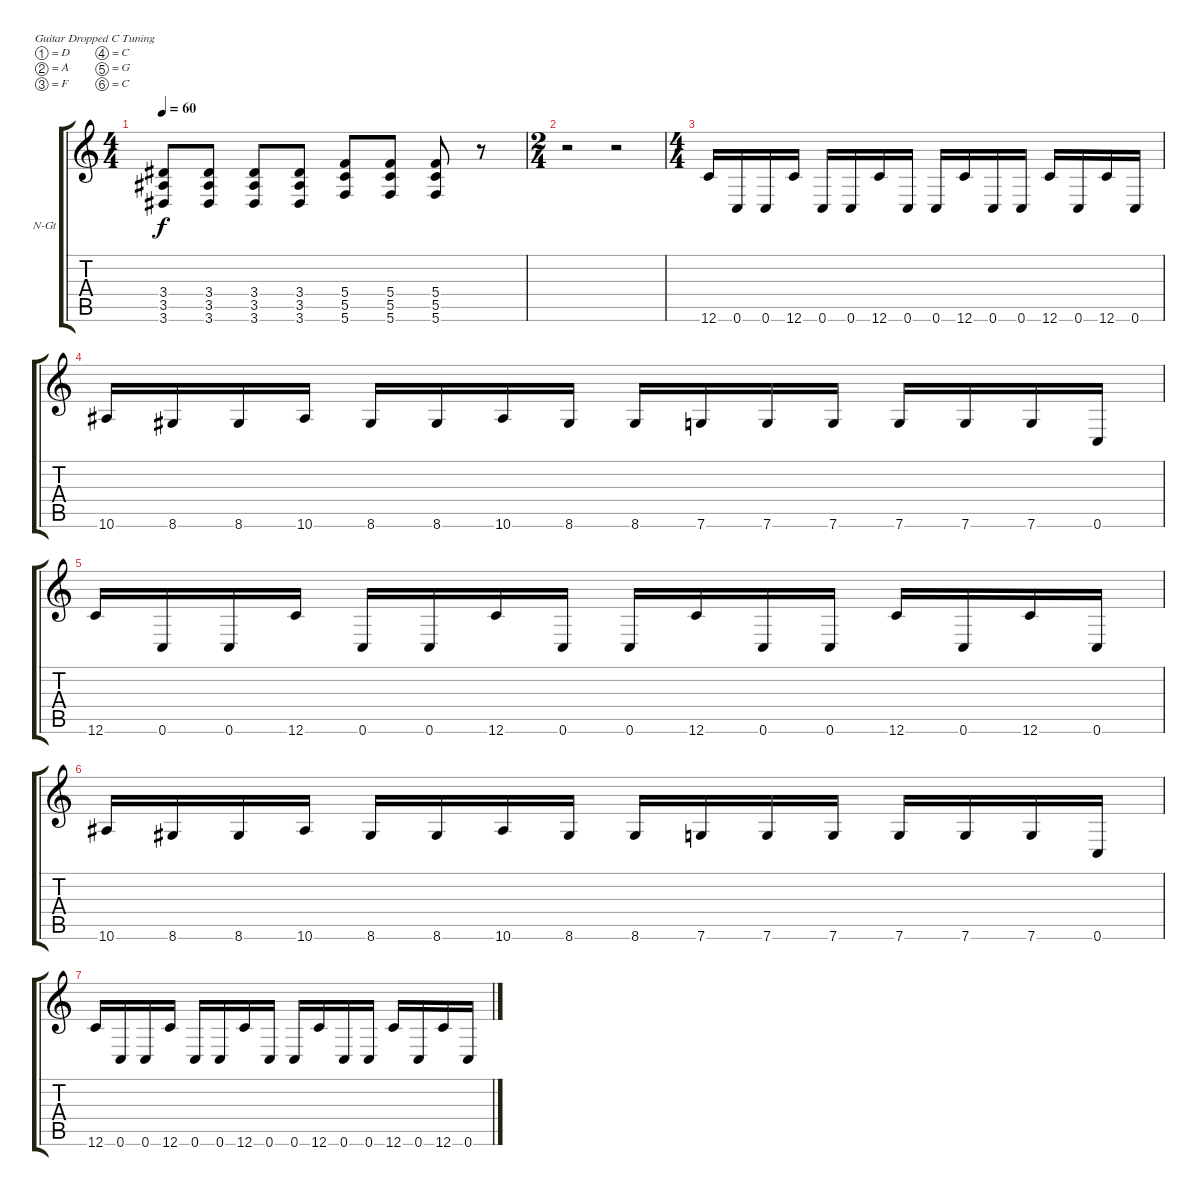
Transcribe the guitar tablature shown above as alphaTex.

\bracketExtendMode groupsimilarinstruments
\firstSystemTrackNameOrientation horizontal
\otherSystemsTrackNameOrientation horizontal
\track ("Paul" "N-Gt") {instrument acousticguitarnylon}
\staff {score tabs}
\tuning (D4 A3 F3 C3 G2 C2)
\ts (4 4)
\tempo 60
\clef g2
\ks c
(3.6 3.5 3.4).8{dy f} (3.6 3.5 3.4).8 (3.6 3.5 3.4).8 (3.6 3.5 3.4).8 (5.6 5.5 5.4).8 (5.6 5.5 5.4).8 (5.6 5.5 5.4).8 r.8 |
\ts (2 4)
r.2 r.2 |
\ts (4 4)
12.6.16 0.6.16 0.6.16 12.6.16 0.6.16 0.6.16 12.6.16 0.6.16 0.6.16 12.6.16 0.6.16 0.6.16 12.6.16 0.6.16 12.6.16 0.6.16 |
10.6.16 8.6.16 8.6.16 10.6.16 8.6.16 8.6.16 10.6.16 8.6.16 8.6.16 7.6.16 7.6.16 7.6.16 7.6.16 7.6.16 7.6.16 0.6.16 |
12.6.16 0.6.16 0.6.16 12.6.16 0.6.16 0.6.16 12.6.16 0.6.16 0.6.16 12.6.16 0.6.16 0.6.16 12.6.16 0.6.16 12.6.16 0.6.16 |
10.6.16 8.6.16 8.6.16 10.6.16 8.6.16 8.6.16 10.6.16 8.6.16 8.6.16 7.6.16 7.6.16 7.6.16 7.6.16 7.6.16 7.6.16 0.6.16 |
12.6.16 0.6.16 0.6.16 12.6.16 0.6.16 0.6.16 12.6.16 0.6.16 0.6.16 12.6.16 0.6.16 0.6.16 12.6.16 0.6.16 12.6.16 0.6.16
